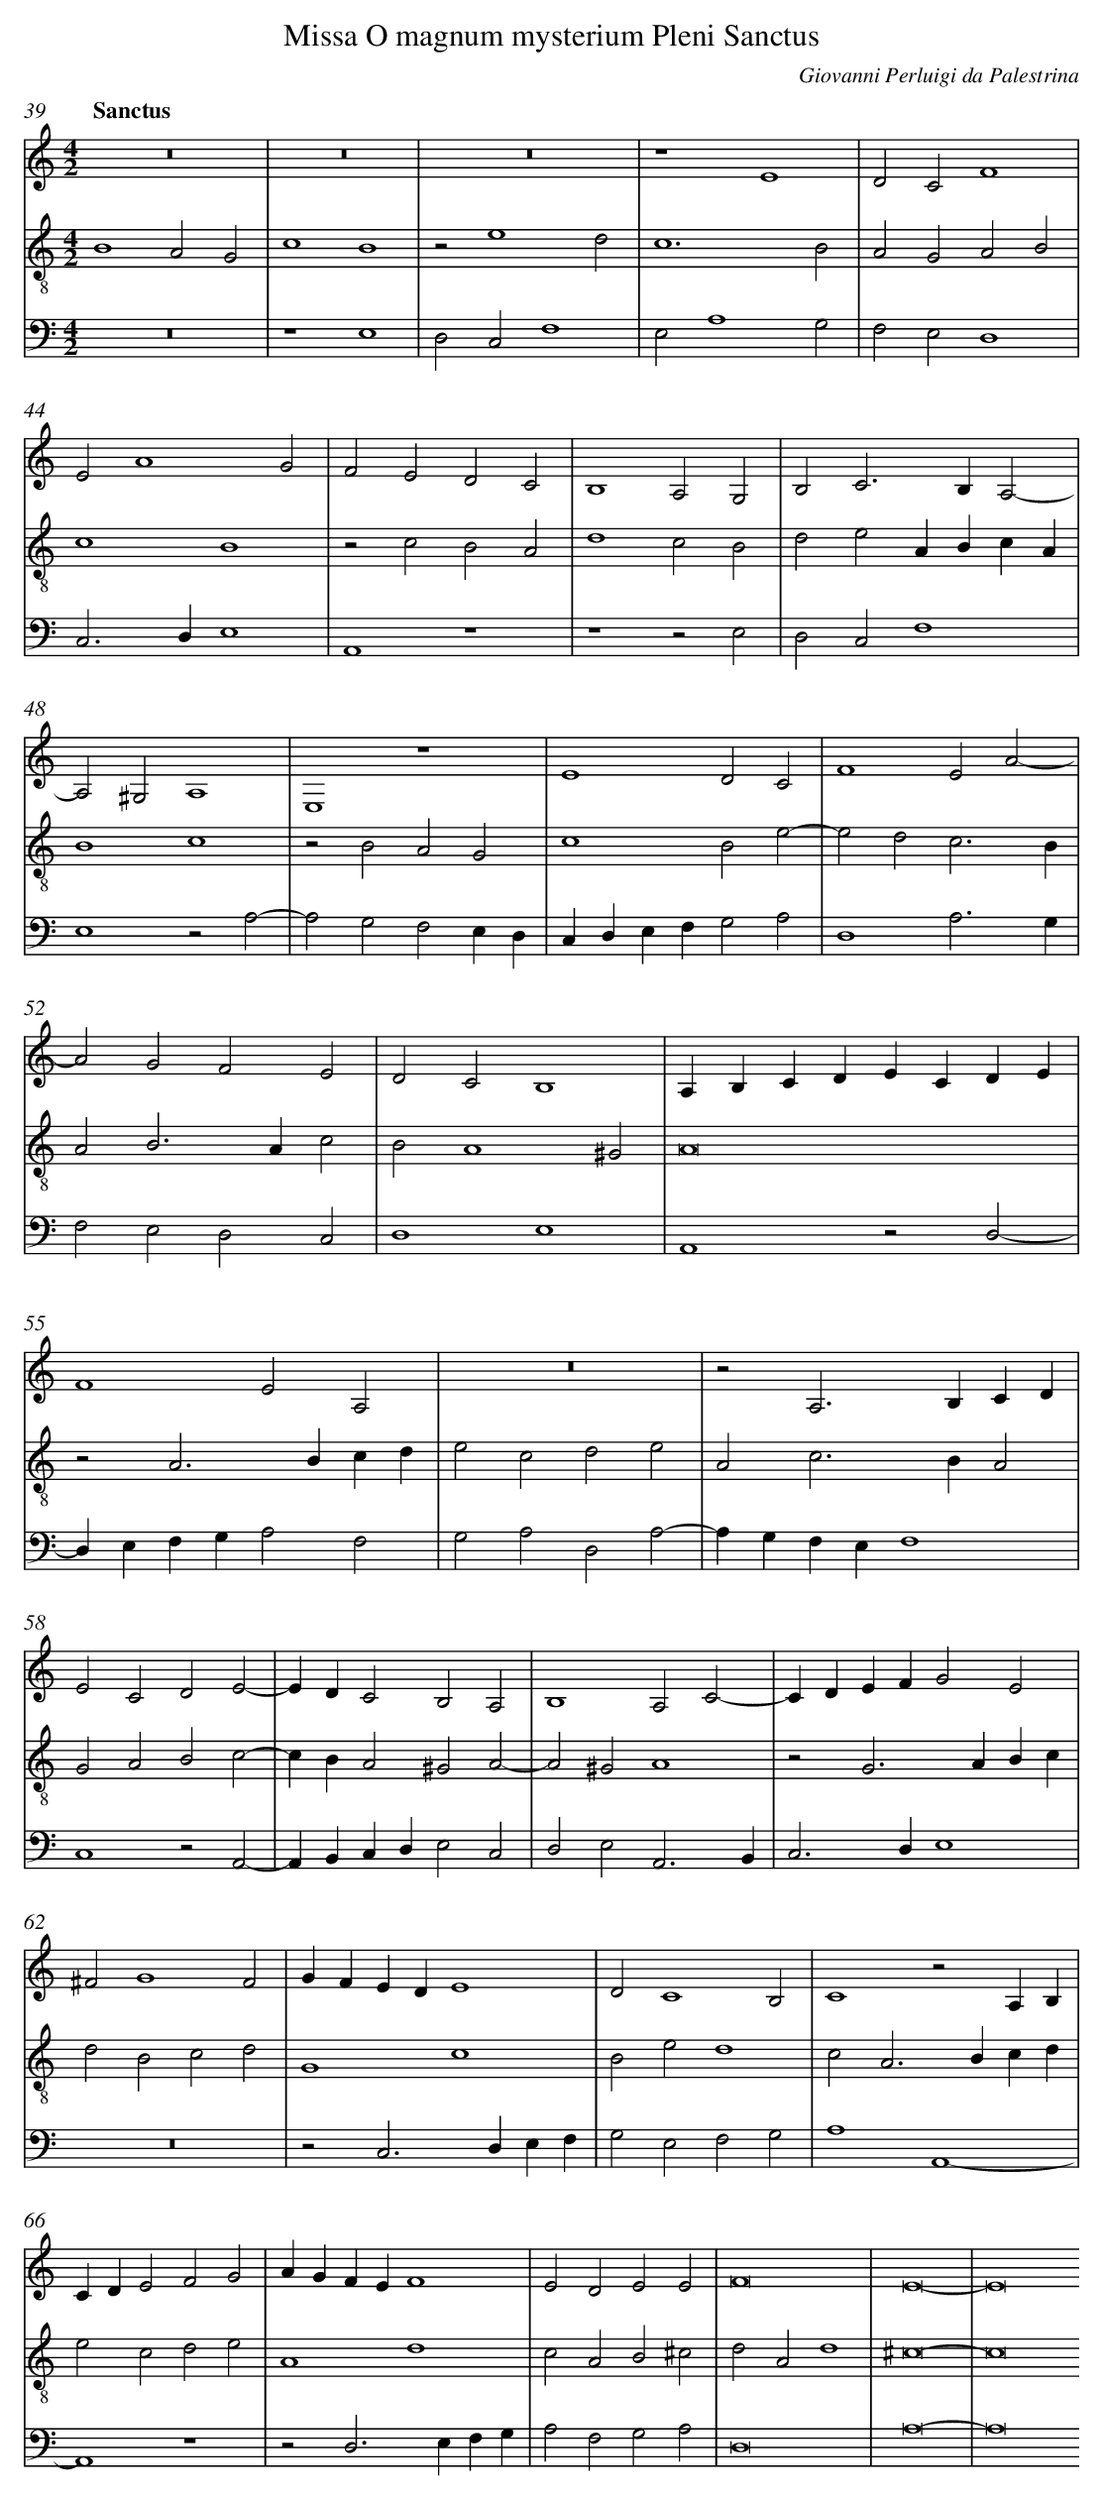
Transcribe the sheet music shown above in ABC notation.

X:1
T: Missa O magnum mysterium Pleni Sanctus
C: Giovanni Perluigi da Palestrina
L: 1/4
M: 4/2
Q: "Sanctus"
V: 1 clef=treble
V: 2 clef=treble-8
V: 3 clef=bass
K: C
[V:1] z8 |
[V:2] B4A2G2 |
[V:3] z8 |
[V:1] z8 |
[V:2] c4B4 |
[V:3] z4E,4 |
[V:1] z8 |
[V:2] z2e4d2 |
[V:3] D,2C,2F,4 |
[V:1] z4E4 |
[V:2] c6B2 |
[V:3] E,2A,4G,2 |
[V:1] D2C2F4 |
[V:2] A2G2A2B2 |
[V:3] F,2E,2D,4 |
[V:1] E2A4G2 |
[V:2] c4B4 |
[V:3] C,2>D,2E,4 |
[V:1] F2E2D2C2 |
[V:2] z2c2B2A2 |
[V:3] A,,4z4 |
[V:1] B,4A,2G,2 |
[V:2] d4c2B2 |
[V:3] z4z2E,2 |
[V:1] B,2C2>B,2A,2- |
[V:2] d2e2ABcA |
[V:3] D,2C,2F,4 |
[V:1] A,2^G,2A,4 |
[V:2] B4c4 |
[V:3] E,4z2A,2- |
[V:1] E,4z4 |
[V:2] z2B2A2G2 |
[V:3] A,2G,2F,2E,D, |
[V:1] E4D2C2 |
[V:2] c4B2e2- |
[V:3] C,D,E,F,G,2A,2 |
[V:1] F4E2A2- |
[V:2] e2d2c3B |
[V:3] D,4A,3G, |
[V:1] A2G2F2E2 |
[V:2] A2B2>A2c2 |
[V:3] F,2E,2D,2C,2 |
[V:1] D2C2B,4 |
[V:2] B2A4^G2 |
[V:3] D,4E,4 |
[V:1] A,B,CDECDE |
[V:2] A8 |
[V:3] A,,4z2D,2- |
[V:1] F4E2A,2 |
[V:2] z2A2>B2cd |
[V:3] D,E,F,G,A,2F,2 |
[V:1] z8 |
[V:2] e2c2d2e2 |
[V:3] G,2A,2D,2A,2- |
[V:1] z2A,2>B,2CD |
[V:2] A2c2>B2A2 |
[V:3] A,G,F,E,F,4 |
[V:1] E2C2D2E2- |
[V:2] G2A2B2c2- |
[V:3] C,4z2A,,2- |
[V:1] EDC2B,2A,2 |
[V:2] cBA2^G2A2- |
[V:3] A,,B,,C,D,E,2C,2 |
[V:1] B,4A,2C2- |
[V:2] A2^G2A4 |
[V:3] D,2E,2A,,3B,, |
[V:1] CDEFG2E2 |
[V:2] z2G2>A2Bc |
[V:3] C,2>D,2E,4 |
[V:1] ^F2G4F2 |
[V:2] d2B2c2d2 |
[V:3] z8 |
[V:1] GFEDE4 |
[V:2] G4c4 |
[V:3] z2C,2>D,2E,F, |
[V:1] D2C4B,2 |
[V:2] B2e2d4 |
[V:3] G,2E,2F,2G,2 |
[V:1] C4z2A,B, |
[V:2] c2A2>B2cd |
[V:3] A,4A,,4- |
[V:1] CDE2F2G2 |
[V:2] e2c2d2e2 |
[V:3] A,,4z4 |
[V:1] AGFEF4 |
[V:2] A4d4 |
[V:3] z2D,2>E,2F,G, |
[V:1] E2D2E2E2 |
[V:2] c2A2B2^c2 |
[V:3] A,2F,2G,2A,2 |
[V:1] F8 |
[V:2] d2A2d4 |
[V:3] D,8 |
[V:1] E8- |
[V:2] ^c8- |
[V:3] A,8- |
[V:1] E8
[V:2] c8
[V:3] A,8
